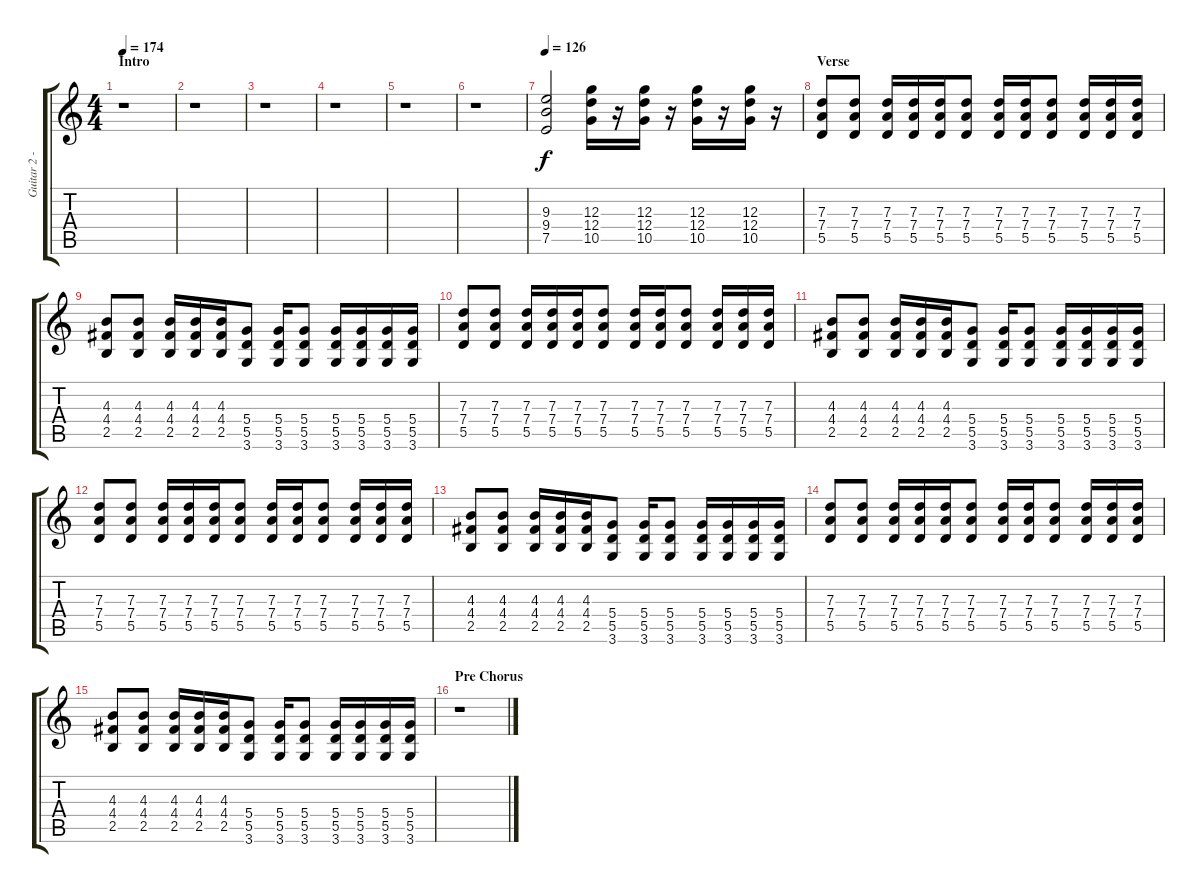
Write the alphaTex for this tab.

\track ("Guitar 2 - Erik" "Guitar 2 -") {instrument distortionguitar}
\staff {score tabs}
\tuning (E4 B3 G3 D3 A2 E2) {hide}
\ts (4 4)
\section ("" "Intro")
\tempo 174
\clef g2
\ks c
r.1{dy f instrument distortionguitar} |
r.1 |
r.1 |
r.1 |
r.1 |
r.1 |
\tempo 126
(9.3 9.4 7.5).2 (12.3 12.4 10.5).16 r.16 (12.3 12.4 10.5).16 r.16 (12.3 12.4 10.5).16 r.16 (12.3 12.4 10.5).16 r.16 |
\section ("" "Verse")
(7.3 7.4 5.5).8 (7.3 7.4 5.5).8 (7.3 7.4 5.5).16 (7.3 7.4 5.5).16 (7.3 7.4 5.5).16 (7.3 7.4 5.5).8 (7.3 7.4 5.5).16 (7.3 7.4 5.5).16 (7.3 7.4 5.5).8 (7.3 7.4 5.5).16 (7.3 7.4 5.5).16 (7.3 7.4 5.5).16 |
(4.3 4.4 2.5).8 (4.3 4.4 2.5).8 (4.3 4.4 2.5).16 (4.3 4.4 2.5).16 (4.3 4.4 2.5).16 (5.4 5.5 3.6).8 (5.4 5.5 3.6).16 (5.4 5.5 3.6).8 (5.4 5.5 3.6).16 (5.4 5.5 3.6).16 (5.4 5.5 3.6).16 (5.4 5.5 3.6).16 |
(7.3 7.4 5.5).8 (7.3 7.4 5.5).8 (7.3 7.4 5.5).16 (7.3 7.4 5.5).16 (7.3 7.4 5.5).16 (7.3 7.4 5.5).8 (7.3 7.4 5.5).16 (7.3 7.4 5.5).16 (7.3 7.4 5.5).8 (7.3 7.4 5.5).16 (7.3 7.4 5.5).16 (7.3 7.4 5.5).16 |
(4.3 4.4 2.5).8 (4.3 4.4 2.5).8 (4.3 4.4 2.5).16 (4.3 4.4 2.5).16 (4.3 4.4 2.5).16 (5.4 5.5 3.6).8 (5.4 5.5 3.6).16 (5.4 5.5 3.6).8 (5.4 5.5 3.6).16 (5.4 5.5 3.6).16 (5.4 5.5 3.6).16 (5.4 5.5 3.6).16 |
(7.3 7.4 5.5).8 (7.3 7.4 5.5).8 (7.3 7.4 5.5).16 (7.3 7.4 5.5).16 (7.3 7.4 5.5).16 (7.3 7.4 5.5).8 (7.3 7.4 5.5).16 (7.3 7.4 5.5).16 (7.3 7.4 5.5).8 (7.3 7.4 5.5).16 (7.3 7.4 5.5).16 (7.3 7.4 5.5).16 |
(4.3 4.4 2.5).8 (4.3 4.4 2.5).8 (4.3 4.4 2.5).16 (4.3 4.4 2.5).16 (4.3 4.4 2.5).16 (5.4 5.5 3.6).8 (5.4 5.5 3.6).16 (5.4 5.5 3.6).8 (5.4 5.5 3.6).16 (5.4 5.5 3.6).16 (5.4 5.5 3.6).16 (5.4 5.5 3.6).16 |
(7.3 7.4 5.5).8 (7.3 7.4 5.5).8 (7.3 7.4 5.5).16 (7.3 7.4 5.5).16 (7.3 7.4 5.5).16 (7.3 7.4 5.5).8 (7.3 7.4 5.5).16 (7.3 7.4 5.5).16 (7.3 7.4 5.5).8 (7.3 7.4 5.5).16 (7.3 7.4 5.5).16 (7.3 7.4 5.5).16 |
(4.3 4.4 2.5).8 (4.3 4.4 2.5).8 (4.3 4.4 2.5).16 (4.3 4.4 2.5).16 (4.3 4.4 2.5).16 (5.4 5.5 3.6).8 (5.4 5.5 3.6).16 (5.4 5.5 3.6).8 (5.4 5.5 3.6).16 (5.4 5.5 3.6).16 (5.4 5.5 3.6).16 (5.4 5.5 3.6).16 |
\section ("" "Pre Chorus")
r.1
